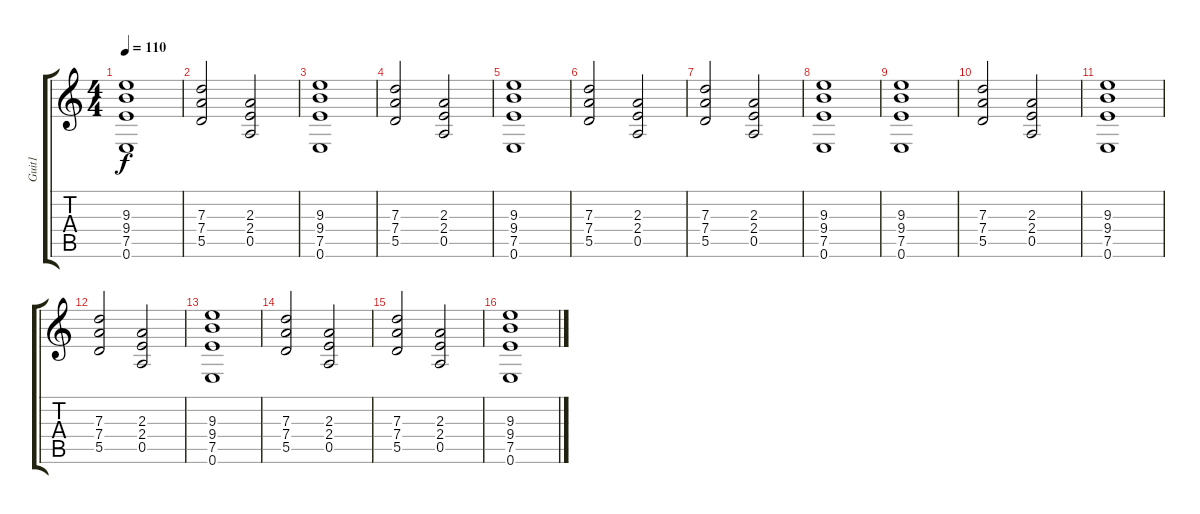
\track ("Guit1" "Guit1") {instrument acousticguitarnylon}
\staff {score tabs}
\tuning (E4 B3 G3 D3 A2 E2) {hide}
\ts (4 4)
\tempo 110
\clef g2
\ks c
(9.3 9.4 7.5 0.6).1{dy f volume 11 instrument overdrivenguitar} |
(7.3 7.4 5.5).2 (2.3 2.4 0.5).2 |
(9.3 9.4 7.5 0.6).1 |
(7.3 7.4 5.5).2 (2.3 2.4 0.5).2 |
(9.3 9.4 7.5 0.6).1 |
(7.3 7.4 5.5).2 (2.3 2.4 0.5).2 |
(7.3 7.4 5.5).2 (2.3 2.4 0.5).2 |
(9.3 9.4 7.5 0.6).1 |
(9.3 9.4 7.5 0.6).1{instrument overdrivenguitar} |
(7.3 7.4 5.5).2 (2.3 2.4 0.5).2 |
(9.3 9.4 7.5 0.6).1 |
(7.3 7.4 5.5).2 (2.3 2.4 0.5).2 |
(9.3 9.4 7.5 0.6).1 |
(7.3 7.4 5.5).2 (2.3 2.4 0.5).2 |
(7.3 7.4 5.5).2 (2.3 2.4 0.5).2 |
(9.3 9.4 7.5 0.6).1
